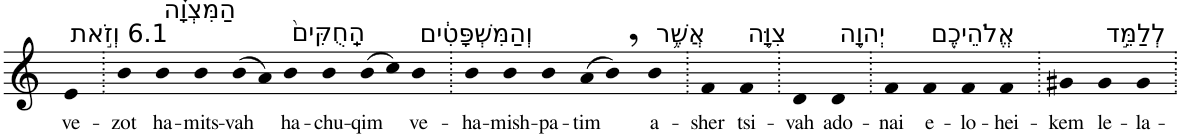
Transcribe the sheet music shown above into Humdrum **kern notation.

**kern	**text
*part1	*part1
*staff1	*staff1
*I"Piano	*
*I'Pno	*
*clefG2	*
*k[]	*
=1	=1
!LO:TX:a:t=6.1 וְזֹ֣את	!
!	!LO:LY:b
4e	ve-
=2.	=2.
!	!LO:LY:b
4b	-zot
!LO:TX:a:t=הַמִּצְוָ֗ה	!
!	!LO:LY:b
4b	ha-
!	!LO:LY:b
4b	-mits-
!	!LO:LY:b
(8b	-vah
8a)	.
!LO:TX:a:t=הַֽחֻקִּים֙	!
!	!LO:LY:b
4b	ha-
!	!LO:LY:b
4b	-chu-
!	!LO:LY:b
(8b	-qim
8cc)	.
!LO:TX:a:t=וְהַמִּשְׁפָּטִ֔ים	!
!	!LO:LY:b
4b	ve-
=3.	=3.
!	!LO:LY:b
4b	-ha-
!	!LO:LY:b
4b	-mish-
!	!LO:LY:b
4b	-pa-
!	!LO:LY:b
(8a	-tim
8b,)	.
!LO:TX:a:t=אֲשֶׁ֥ר	!
!	!LO:LY:b
4b	a-
=4.	=4.
!	!LO:LY:b
4f	-sher
!LO:TX:a:t=צִוָּ֛ה	!
!	!LO:LY:b
4f	tsi-
=5.	=5.
!	!LO:LY:b
4d	-vah
!LO:TX:a:t=יְהוָ֥ה	!
!	!LO:LY:b
4d	ado-
=6.	=6.
!	!LO:LY:b
4f	-nai
!LO:TX:a:t=אֱלֹהֵיכֶ֖ם	!
!	!LO:LY:b
4f	e-
!	!LO:LY:b
4f	-lo-
!	!LO:LY:b
4f	-hei-
=7.	=7.
!	!LO:LY:b
4g#X	-kem
!LO:TX:a:t=לְלַמֵּ֣ד	!
!	!LO:LY:b
4g#	le-
!	!LO:LY:b
4g#	-la-
=.	=.
*-	*-
